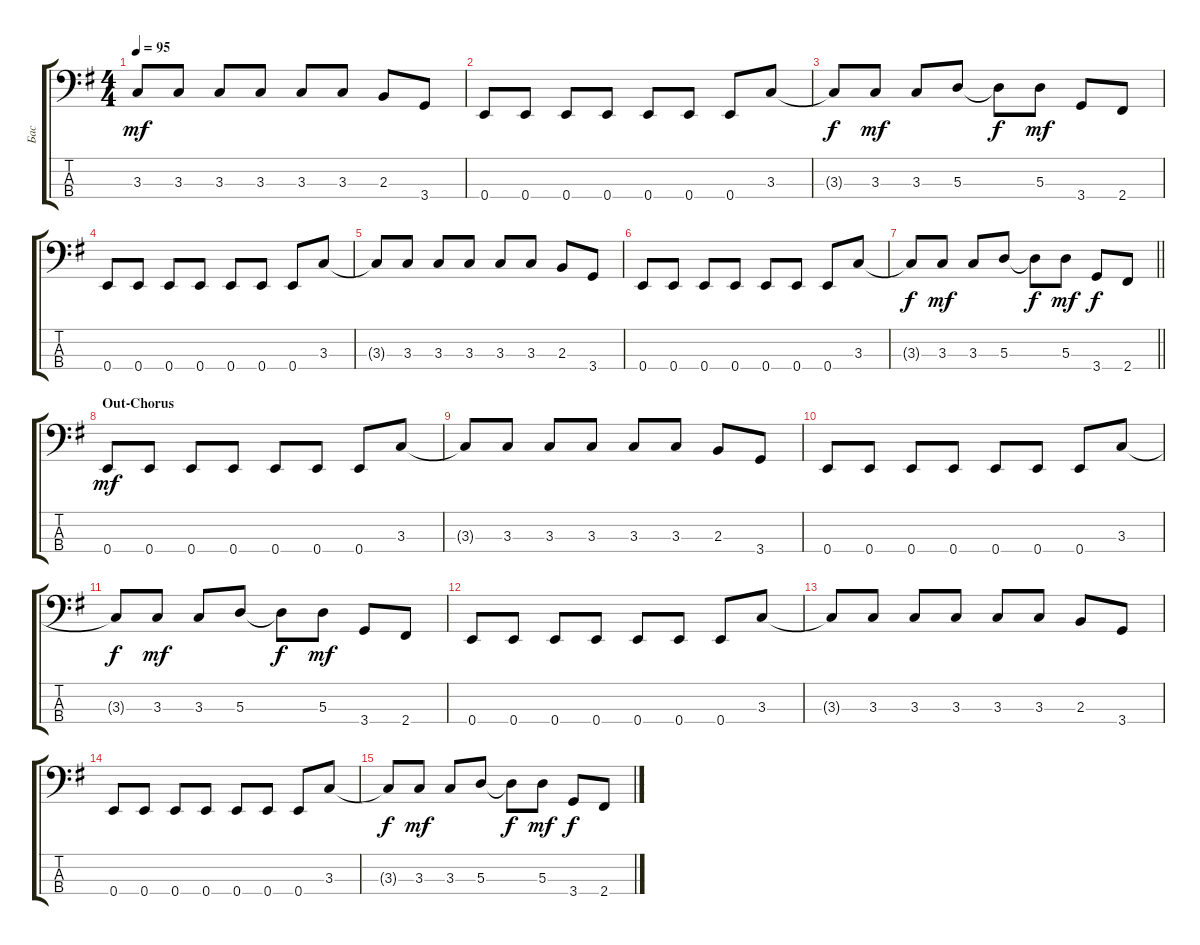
\track ("Бас" "Бас") {instrument electricbassfinger}
\staff {score tabs}
\tuning (G2 D2 A1 E1) {hide}
\ts (4 4)
\tempo 95
\clef f4
\ks eminor
3.3{t}.8{dy mf} 3.3.8 3.3.8 3.3.8 3.3.8 3.3.8 2.3.8 3.4.8 |
0.4.8 0.4.8 0.4.8 0.4.8 0.4.8 0.4.8 0.4.8 3.3.8 |
3.3{t}.8{dy f} 3.3.8{dy mf} 3.3.8 5.3.8 5.3{t}.8{dy f} 5.3.8{dy mf} 3.4.8 2.4.8 |
0.4.8 0.4.8 0.4.8 0.4.8 0.4.8 0.4.8 0.4.8 3.3.8 |
3.3{t}.8 3.3.8 3.3.8 3.3.8 3.3.8 3.3.8 2.3.8 3.4.8 |
0.4.8 0.4.8 0.4.8 0.4.8 0.4.8 0.4.8 0.4.8 3.3.8 |
\barLineRight lightlight
3.3{t}.8{dy f} 3.3.8{dy mf} 3.3.8 5.3.8 5.3{t}.8{dy f} 5.3.8{dy mf} 3.4.8{dy f} 2.4.8 |
\section ("" "Out-Chorus")
0.4.8{dy mf} 0.4.8 0.4.8 0.4.8 0.4.8 0.4.8 0.4.8 3.3.8 |
3.3{t}.8 3.3.8 3.3.8 3.3.8 3.3.8 3.3.8 2.3.8 3.4.8 |
0.4.8 0.4.8 0.4.8 0.4.8 0.4.8 0.4.8 0.4.8 3.3.8 |
3.3{t}.8{dy f} 3.3.8{dy mf} 3.3.8 5.3.8 5.3{t}.8{dy f} 5.3.8{dy mf} 3.4.8 2.4.8 |
0.4.8 0.4.8 0.4.8 0.4.8 0.4.8 0.4.8 0.4.8 3.3.8 |
3.3{t}.8 3.3.8 3.3.8 3.3.8 3.3.8 3.3.8 2.3.8 3.4.8 |
0.4.8 0.4.8 0.4.8 0.4.8 0.4.8 0.4.8 0.4.8 3.3.8 |
3.3{t}.8{dy f} 3.3.8{dy mf} 3.3.8 5.3.8 5.3{t}.8{dy f} 5.3.8{dy mf} 3.4.8{dy f} 2.4.8
